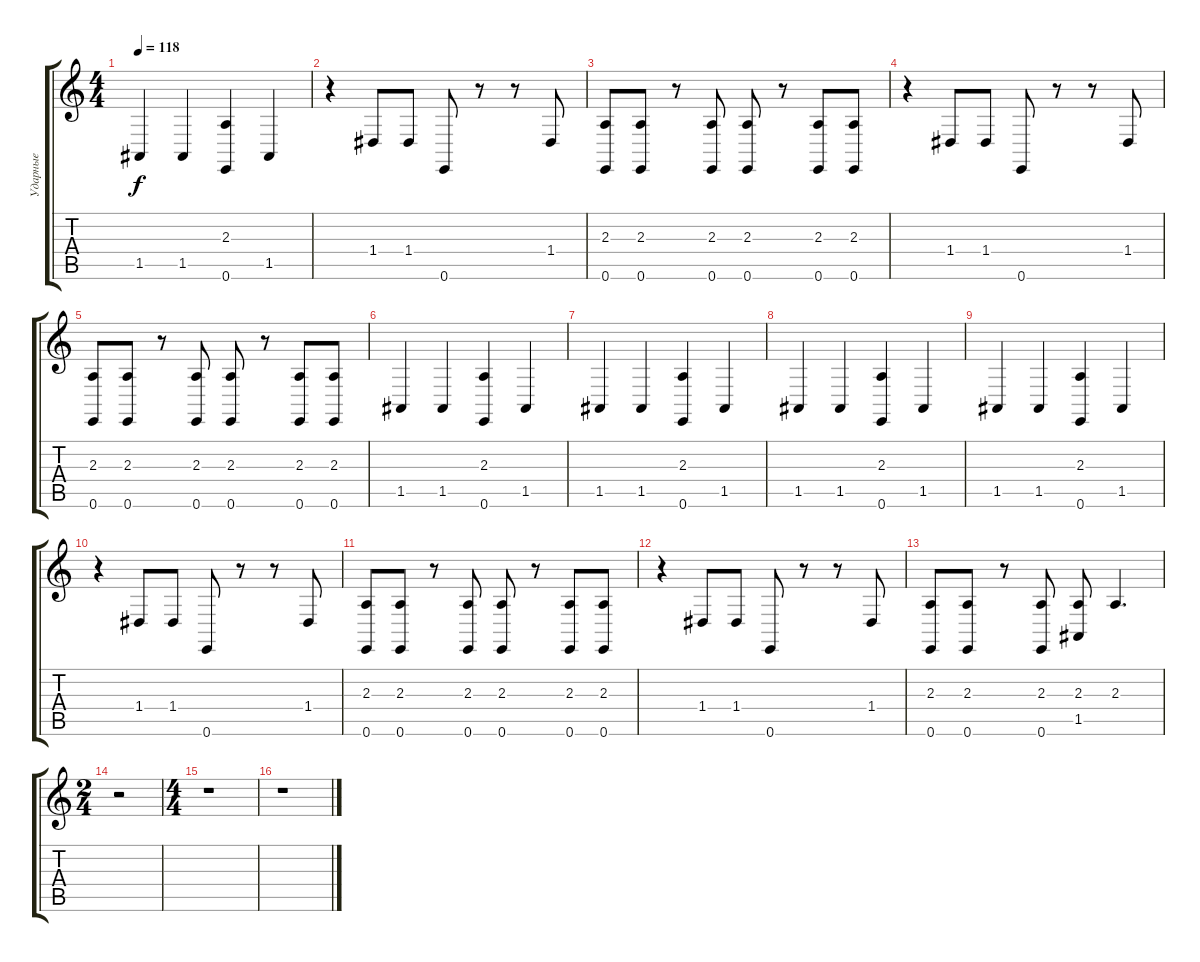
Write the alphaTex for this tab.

\track ("Ударные" "Ударные") {instrument acousticgrandpiano}
\staff {score tabs}
\tuning (E4 B3 G3 D3 A2 E2) {hide}
\ts (4 4)
\tempo 118
\clef g2
\ks c
1.5.4{dy f} 1.5.4 (2.3 0.6).4 1.5.4 |
r.4 1.4.8 1.4.8 0.6.8 r.8 r.8 1.4.8 |
(2.3 0.6).8 (2.3 0.6).8 r.8 (2.3 0.6).8 (2.3 0.6).8 r.8 (2.3 0.6).8 (2.3 0.6).8 |
r.4 1.4.8 1.4.8 0.6.8 r.8 r.8 1.4.8 |
(2.3 0.6).8 (2.3 0.6).8 r.8 (2.3 0.6).8 (2.3 0.6).8 r.8 (2.3 0.6).8 (2.3 0.6).8 |
1.5.4 1.5.4 (2.3 0.6).4 1.5.4 |
1.5.4 1.5.4 (2.3 0.6).4 1.5.4 |
1.5.4 1.5.4 (2.3 0.6).4 1.5.4 |
1.5.4 1.5.4 (2.3 0.6).4 1.5.4 |
r.4 1.4.8 1.4.8 0.6.8 r.8 r.8 1.4.8 |
(2.3 0.6).8 (2.3 0.6).8 r.8 (2.3 0.6).8 (2.3 0.6).8 r.8 (2.3 0.6).8 (2.3 0.6).8 |
r.4 1.4.8 1.4.8 0.6.8 r.8 r.8 1.4.8 |
(2.3 0.6).8 (2.3 0.6).8 r.8 (2.3 0.6).8 (2.3 1.5).8 2.3.4{d} |
\ts (2 4)
r.2 |
\ts (4 4)
r.1 |
r.1
